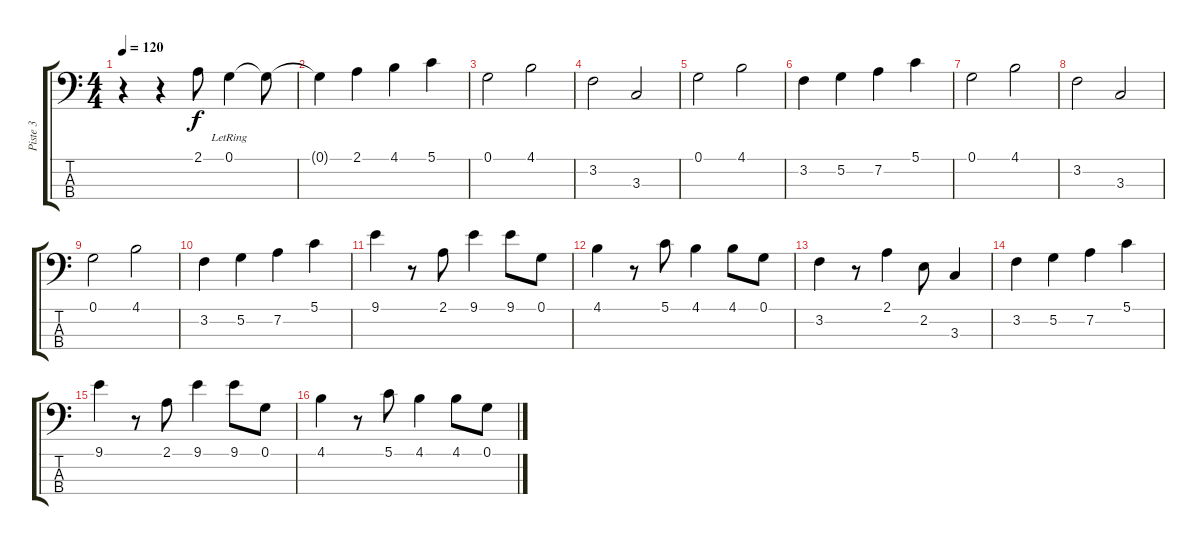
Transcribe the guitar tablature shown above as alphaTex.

\track ("Piste 3" "Piste 3") {instrument electricbasspick}
\staff {score tabs}
\tuning (G2 D2 A1 E1) {hide}
\ts (4 4)
\tempo 120
\clef f4
\ks c
r.4{dy f instrument electricbasspick} r.4 2.1.8 0.1{lr}.4 0.1{t}.8 |
0.1{t}.4 2.1.4 4.1.4 5.1.4 |
0.1.2 4.1.2 |
3.2.2 3.3.2 |
0.1.2 4.1.2 |
3.2.4 5.2.4 7.2.4 5.1.4 |
0.1.2 4.1.2 |
3.2.2 3.3.2 |
0.1.2 4.1.2 |
3.2.4 5.2.4 7.2.4 5.1.4 |
9.1.4 r.8 2.1.8 9.1.4 9.1.8 0.1.8 |
4.1.4 r.8 5.1.8 4.1.4 4.1.8 0.1.8 |
3.2.4 r.8 2.1.4 2.2.8 3.3.4 |
3.2.4 5.2.4 7.2.4 5.1.4 |
9.1.4 r.8 2.1.8 9.1.4 9.1.8 0.1.8 |
4.1.4 r.8 5.1.8 4.1.4 4.1.8 0.1.8
